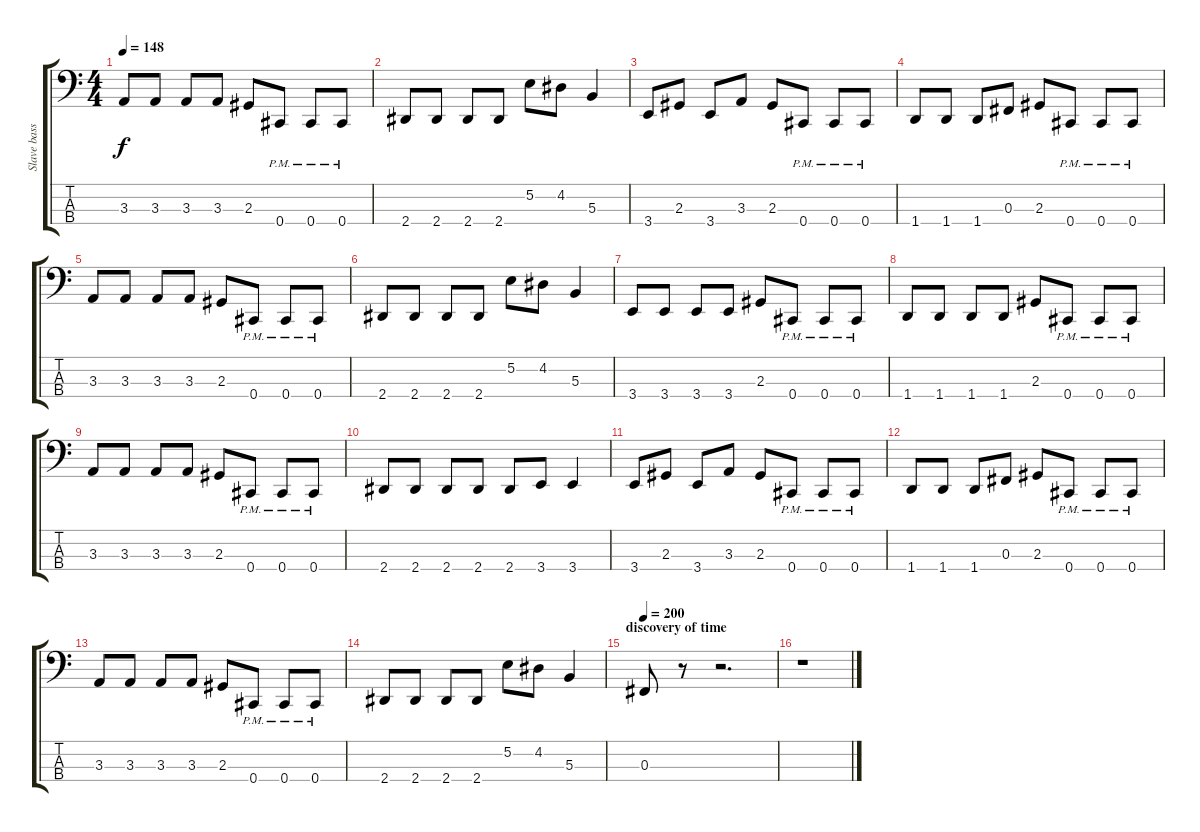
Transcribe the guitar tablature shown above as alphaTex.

\track ("Slave bass(charles)" "Slave bass") {instrument electricbassfinger}
\staff {score tabs}
\tuning (E2 B1 Gb1 Db1) {hide}
\ts (4 4)
\tempo 148
\clef f4
\ks c
3.3.8{dy f} 3.3.8 3.3.8 3.3.8 2.3.8 0.4{pm}.8 0.4{pm}.8 0.4{pm}.8 |
2.4.8 2.4.8 2.4.8 2.4.8 5.2.8 4.2.8 5.3.4 |
3.4.8 2.3.8 3.4.8 3.3.8 2.3.8 0.4{pm}.8 0.4{pm}.8 0.4{pm}.8 |
1.4.8 1.4.8 1.4.8 0.3.8 2.3.8 0.4{pm}.8 0.4{pm}.8 0.4{pm}.8 |
3.3.8 3.3.8 3.3.8 3.3.8 2.3.8 0.4{pm}.8 0.4{pm}.8 0.4{pm}.8 |
2.4.8 2.4.8 2.4.8 2.4.8 5.2.8 4.2.8 5.3.4 |
3.4.8 3.4.8 3.4.8 3.4.8 2.3.8 0.4{pm}.8 0.4{pm}.8 0.4{pm}.8 |
1.4.8 1.4.8 1.4.8 1.4.8 2.3.8 0.4{pm}.8 0.4{pm}.8 0.4{pm}.8 |
3.3.8 3.3.8 3.3.8 3.3.8 2.3.8 0.4{pm}.8 0.4{pm}.8 0.4{pm}.8 |
2.4.8 2.4.8 2.4.8 2.4.8 2.4.8 3.4.8 3.4.4 |
3.4.8 2.3.8 3.4.8 3.3.8 2.3.8 0.4{pm}.8 0.4{pm}.8 0.4{pm}.8 |
1.4.8 1.4.8 1.4.8 0.3.8 2.3.8 0.4{pm}.8 0.4{pm}.8 0.4{pm}.8 |
3.3.8 3.3.8 3.3.8 3.3.8 2.3.8 0.4{pm}.8 0.4{pm}.8 0.4{pm}.8 |
2.4.8 2.4.8 2.4.8 2.4.8 5.2.8 4.2.8 5.3.4 |
\section ("" "discovery of time")
\tempo 200
0.3.8 r.8 r.2{d} |
r.1
